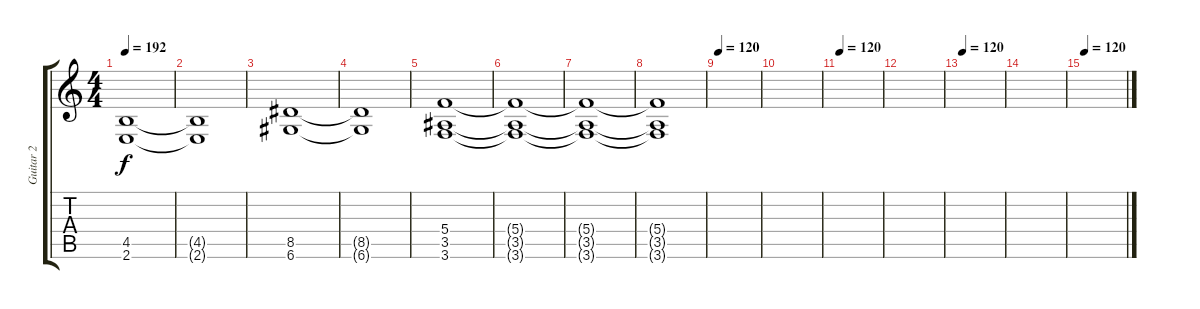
\track ("Guitar 2" "Guitar 2") {instrument distortionguitar}
\staff {score tabs}
\tuning (D4 A3 F3 C3 G2 D2) {hide}
\ts (4 4)
\tempo 192
\clef g2
\ks c
(4.5 2.6).1{dy f} |
(4.5{t} 2.6{t}).1 |
(8.5 6.6).1 |
(8.5{t} 6.6{t}).1 |
(5.4 3.5 3.6).1 |
(5.4{t} 3.5{t} 3.6{t}).1 |
(5.4{t} 3.5{t} 3.6{t}).1 |
(5.4{t} 3.5{t} 3.6{t}).1 |
\tempo 120
|
|
\tempo 120
|
|
\tempo 120
|
|
\tempo 120
